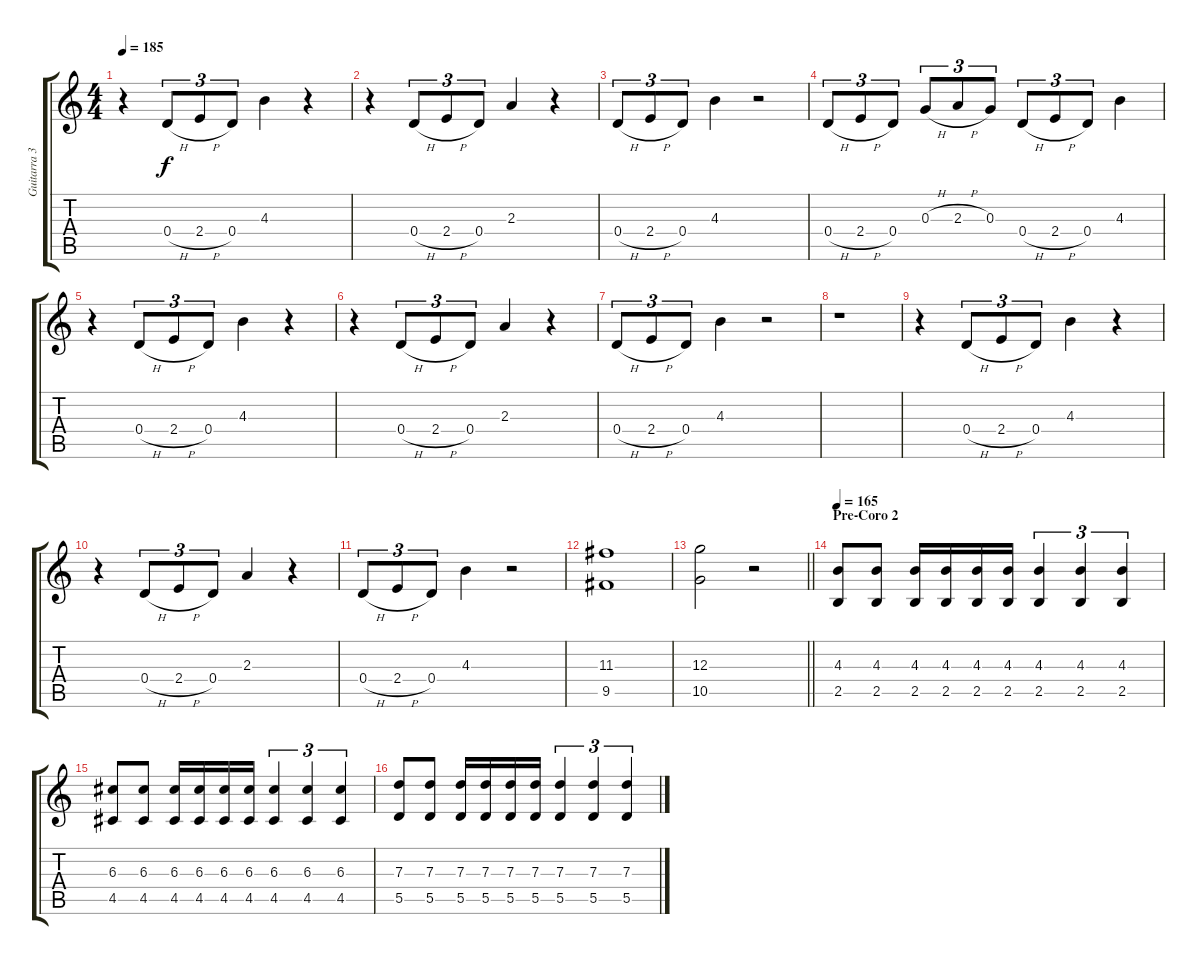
\track ("Guitarra 3" "Guitarra 3") {instrument distortionguitar bank 255}
\staff {score tabs}
\tuning (E4 B3 G3 D3 A2 D2) {hide}
\ts (4 4)
\tempo 185
\clef g2
\ks c
r.4{dy f} 0.4{h}.8{tu (3 2)} 2.4{h}.8{tu (3 2)} 0.4.8{tu (3 2)} 4.3.4 r.4 |
r.4 0.4{h}.8{tu (3 2)} 2.4{h}.8{tu (3 2)} 0.4.8{tu (3 2)} 2.3.4 r.4 |
0.4{h}.8{tu (3 2)} 2.4{h}.8{tu (3 2)} 0.4.8{tu (3 2)} 4.3.4 r.2 |
0.4{h}.8{tu (3 2)} 2.4{h}.8{tu (3 2)} 0.4.8{tu (3 2)} 0.3{h}.8{tu (3 2)} 2.3{h}.8{tu (3 2)} 0.3.8{tu (3 2)} 0.4{h}.8{tu (3 2)} 2.4{h}.8{tu (3 2)} 0.4.8{tu (3 2)} 4.3.4 |
r.4 0.4{h}.8{tu (3 2)} 2.4{h}.8{tu (3 2)} 0.4.8{tu (3 2)} 4.3.4 r.4 |
r.4 0.4{h}.8{tu (3 2)} 2.4{h}.8{tu (3 2)} 0.4.8{tu (3 2)} 2.3.4 r.4 |
0.4{h}.8{tu (3 2)} 2.4{h}.8{tu (3 2)} 0.4.8{tu (3 2)} 4.3.4 r.2 |
r.1 |
r.4 0.4{h}.8{tu (3 2)} 2.4{h}.8{tu (3 2)} 0.4.8{tu (3 2)} 4.3.4 r.4 |
r.4 0.4{h}.8{tu (3 2)} 2.4{h}.8{tu (3 2)} 0.4.8{tu (3 2)} 2.3.4 r.4 |
0.4{h}.8{tu (3 2)} 2.4{h}.8{tu (3 2)} 0.4.8{tu (3 2)} 4.3.4 r.2 |
(11.3 9.5).1 |
\barLineRight lightlight
(12.3 10.5).2 r.2 |
\section ("" "Pre-Coro 2")
\tempo 165
(4.3 2.5).8 (4.3 2.5).8 (4.3 2.5).16 (4.3 2.5).16 (4.3 2.5).16 (4.3 2.5).16 (4.3 2.5).4{tu (3 2)} (4.3 2.5).4{tu (3 2)} (4.3 2.5).4{tu (3 2)} |
(6.3 4.5).8 (6.3 4.5).8 (6.3 4.5).16 (6.3 4.5).16 (6.3 4.5).16 (6.3 4.5).16 (6.3 4.5).4{tu (3 2)} (6.3 4.5).4{tu (3 2)} (6.3 4.5).4{tu (3 2)} |
(7.3 5.5).8 (7.3 5.5).8 (7.3 5.5).16 (7.3 5.5).16 (7.3 5.5).16 (7.3 5.5).16 (7.3 5.5).4{tu (3 2)} (7.3 5.5).4{tu (3 2)} (7.3 5.5).4{tu (3 2)}
